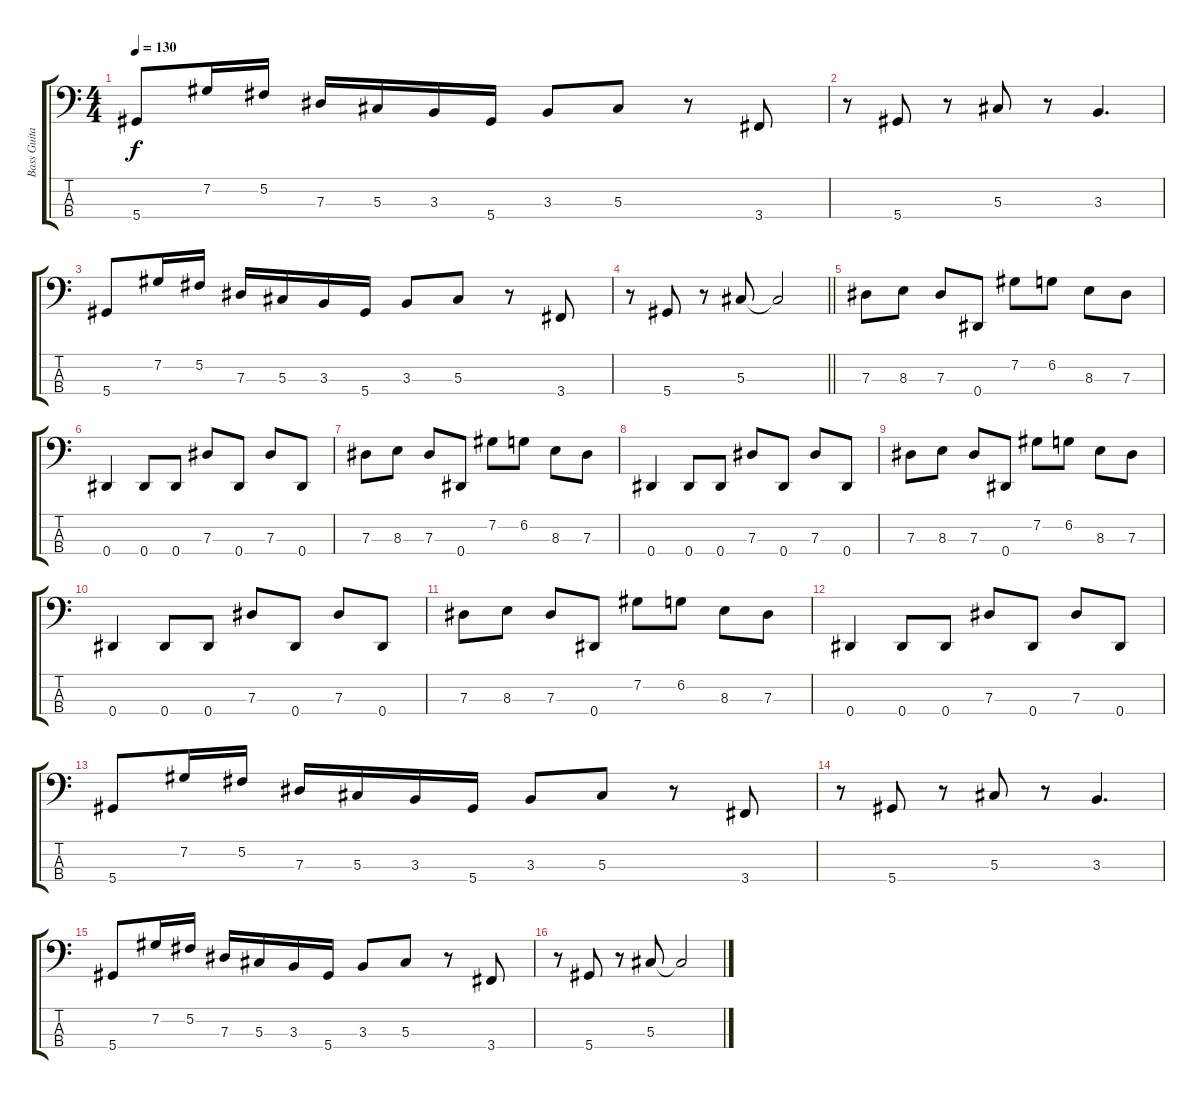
\track ("Bass Guitar" "Bass Guita") {instrument electricbassfinger}
\staff {score tabs}
\tuning (Gb2 Db2 Ab1 Eb1) {hide}
\ts (4 4)
\tempo 130
\clef f4
\ks c
5.4.8{dy f} 7.2.16 5.2.16 7.3.16 5.3.16 3.3.16 5.4.16 3.3.8 5.3.8 r.8 3.4.8 |
r.8 5.4.8 r.8 5.3.8 r.8 3.3.4{d} |
5.4.8 7.2.16 5.2.16 7.3.16 5.3.16 3.3.16 5.4.16 3.3.8 5.3.8 r.8 3.4.8 |
\barLineRight lightlight
r.8 5.4.8 r.8 5.3.8 5.3{t}.2 |
7.3.8 8.3.8 7.3.8 0.4.8 7.2.8 6.2.8 8.3.8 7.3.8 |
0.4.4 0.4.8 0.4.8 7.3.8 0.4.8 7.3.8 0.4.8 |
7.3.8 8.3.8 7.3.8 0.4.8 7.2.8 6.2.8 8.3.8 7.3.8 |
0.4.4 0.4.8 0.4.8 7.3.8 0.4.8 7.3.8 0.4.8 |
7.3.8 8.3.8 7.3.8 0.4.8 7.2.8 6.2.8 8.3.8 7.3.8 |
0.4.4 0.4.8 0.4.8 7.3.8 0.4.8 7.3.8 0.4.8 |
7.3.8 8.3.8 7.3.8 0.4.8 7.2.8 6.2.8 8.3.8 7.3.8 |
0.4.4 0.4.8 0.4.8 7.3.8 0.4.8 7.3.8 0.4.8 |
5.4.8 7.2.16 5.2.16 7.3.16 5.3.16 3.3.16 5.4.16 3.3.8 5.3.8 r.8 3.4.8 |
r.8 5.4.8 r.8 5.3.8 r.8 3.3.4{d} |
5.4.8 7.2.16 5.2.16 7.3.16 5.3.16 3.3.16 5.4.16 3.3.8 5.3.8 r.8 3.4.8 |
r.8 5.4.8 r.8 5.3.8 5.3{t}.2
